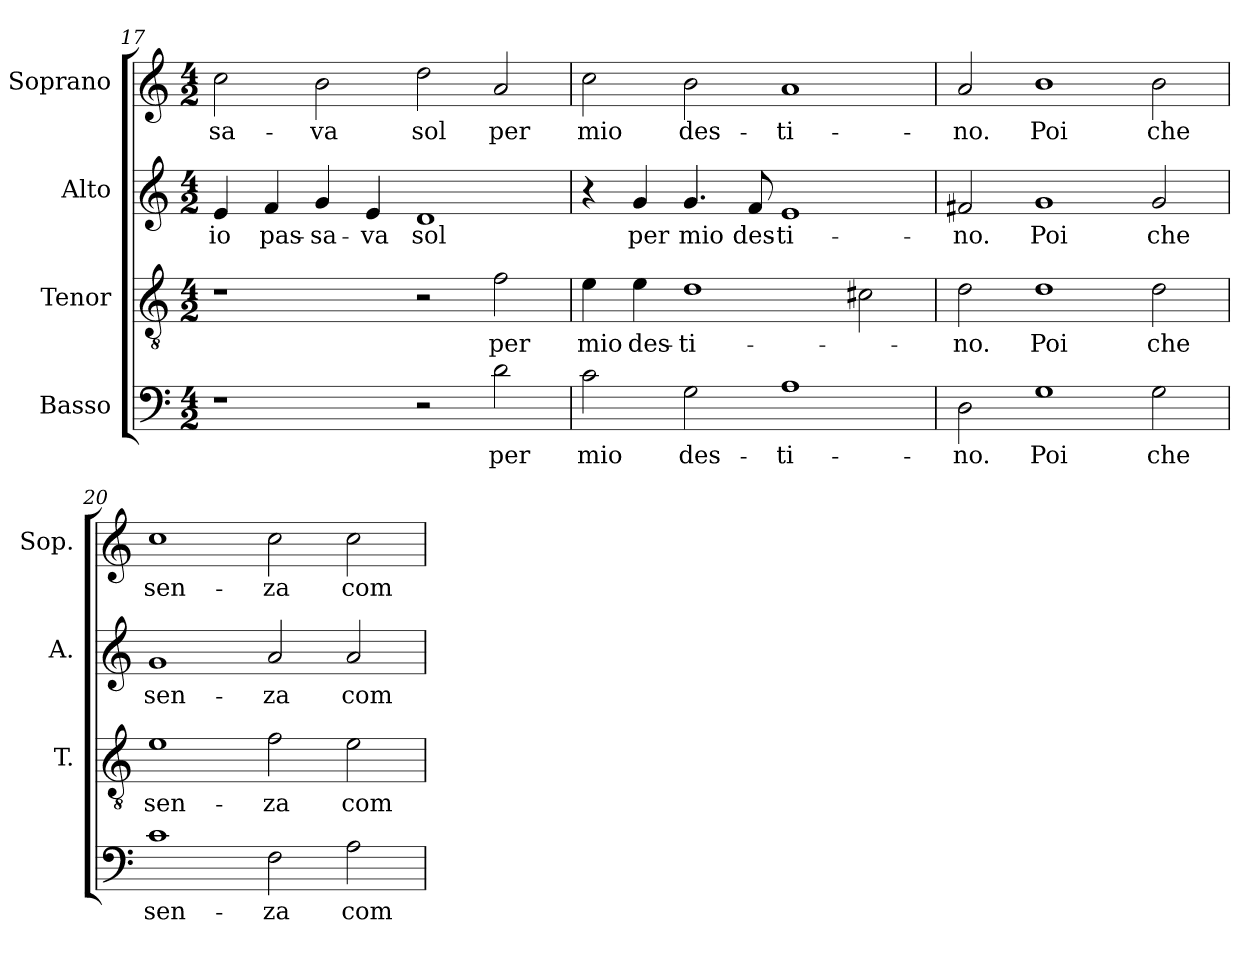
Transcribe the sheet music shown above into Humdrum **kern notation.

**kern	**text	**kern	**text	**kern	**text	**kern	**text
*part4	*part4	*part3	*part3	*part2	*part2	*part1	*part1
*staff4	*staff4	*staff3	*staff3	*staff2	*staff2	*staff1	*staff1
*I"Basso	*	*I"Tenor	*	*I"Alto	*	*I"Soprano	*
*	*	*I'T.	*	*I'A.	*	*I'Sop.	*
*clefF4	*	*clefGv2	*	*clefG2	*	*clefG2	*
*	*	*ITrd7c12	*	*	*	*	*
*k[]	*	*k[]	*	*k[]	*	*k[]	*
*C:	*	*C:	*	*C:	*	*C:	*
*M4/2	*	*M4/2	*	*M4/2	*	*M4/2	*
=17	=17	=17	=17	=17	=17	=17	=17
!	!	!	!	!	!LO:LY:b:color=#000000	!	!
!	!	!	!	!	!	!	!LO:LY:b:color=#000000
1r	.	1r	.	4ei/	io	2cci\	-sa-
!	!	!	!	!	!LO:LY:b:color=#000000	!	!
.	.	.	.	4fi/	pas-	.	.
!	!	!	!	!	!LO:LY:b:color=#000000	!	!
!	!	!	!	!	!	!	!LO:LY:b:color=#000000
.	.	.	.	4gi/	-sa-	2bi\	-va
!	!	!	!	!	!LO:LY:b:color=#000000	!	!
.	.	.	.	4ei/	-va	.	.
!	!	!	!	!	!LO:LY:b:color=#000000	!	!
!	!	!	!	!	!	!	!LO:LY:b:color=#000000
2r	.	2r	.	1di	sol	2ddi\	sol
!	!LO:LY:b:color=#000000	!	!	!	!	!	!
!	!	!	!LO:LY:b:color=#000000	!	!	!	!
!	!	!	!	!	!	!	!LO:LY:b:color=#000000
2di\	per	2Fi\	per	.	.	2ai/	per
!!LO:LB:g=z
=18	=18	=18	=18	=18	=18	=18	=18
!	!LO:LY:b:color=#000000	!	!	!	!	!	!
!	!	!	!LO:LY:b:color=#000000	!	!	!	!
!	!	!	!	!	!	!	!LO:LY:b:color=#000000
2ci\	mio	4Ei\	mio	4r	.	2cci\	mio
!	!	!	!LO:LY:b:color=#000000	!	!	!	!
!	!	!	!	!	!LO:LY:b:color=#000000	!	!
.	.	4Ei\	des-	4gi/	per	.	.
!	!LO:LY:b:color=#000000	!	!	!	!	!	!
!	!	!	!LO:LY:b:color=#000000	!	!	!	!
!	!	!	!	!	!LO:LY:b:color=#000000	!	!
!	!	!	!	!	!	!	!LO:LY:b:color=#000000
2Gi\	des-	1Di	-ti-	4.gi/	mio	2bi\	des-
!	!	!	!	!	!LO:LY:b:color=#000000	!	!
.	.	.	.	8fi/	des-	.	.
!	!LO:LY:b:color=#000000	!	!	!	!	!	!
!	!	!	!	!	!LO:LY:b:color=#000000	!	!
!	!	!	!	!	!	!	!LO:LY:b:color=#000000
1Ai	-ti-	.	.	1ei	-ti-	1ai	-ti-
.	.	2C#Xi\	.	.	.	.	.
=19	=19	=19	=19	=19	=19	=19	=19
!	!LO:LY:b:color=#000000	!	!	!	!	!	!
!	!	!	!LO:LY:b:color=#000000	!	!	!	!
!	!	!	!	!	!LO:LY:b:color=#000000	!	!
!	!	!	!	!	!	!	!LO:LY:b:color=#000000
2Di\	-no.	2Di\	-no.	2f#Xi/	-no.	2ai/	-no.
!	!LO:LY:b:color=#000000	!	!	!	!	!	!
!	!	!	!LO:LY:b:color=#000000	!	!	!	!
!	!	!	!	!	!LO:LY:b:color=#000000	!	!
!	!	!	!	!	!	!	!LO:LY:b:color=#000000
1Gi	Poi	1Di	Poi	1gi	Poi	1bi	Poi
!	!LO:LY:b:color=#000000	!	!	!	!	!	!
!	!	!	!LO:LY:b:color=#000000	!	!	!	!
!	!	!	!	!	!LO:LY:b:color=#000000	!	!
!	!	!	!	!	!	!	!LO:LY:b:color=#000000
2Gi\	che	2Di\	che	2gi/	che	2bi\	che
=20	=20	=20	=20	=20	=20	=20	=20
!	!LO:LY:b:color=#000000	!	!	!	!	!	!
!	!	!	!LO:LY:b:color=#000000	!	!	!	!
!	!	!	!	!	!LO:LY:b:color=#000000	!	!
!	!	!	!	!	!	!	!LO:LY:b:color=#000000
1ci	sen-	1Ei	sen-	1gi	sen-	1cci	sen-
!	!LO:LY:b:color=#000000	!	!	!	!	!	!
!	!	!	!LO:LY:b:color=#000000	!	!	!	!
!	!	!	!	!	!LO:LY:b:color=#000000	!	!
!	!	!	!	!	!	!	!LO:LY:b:color=#000000
2Fi\	-za	2Fi\	-za	2ai/	-za	2cci\	-za
!	!LO:LY:b:color=#000000	!	!	!	!	!	!
!	!	!	!LO:LY:b:color=#000000	!	!	!	!
!	!	!	!	!	!LO:LY:b:color=#000000	!	!
!	!	!	!	!	!	!	!LO:LY:b:color=#000000
2Ai\	com-	2Ei\	com-	2ai/	com-	2cci\	com-
=	=	=	=	=	=	=	=
*-	*-	*-	*-	*-	*-	*-	*-
